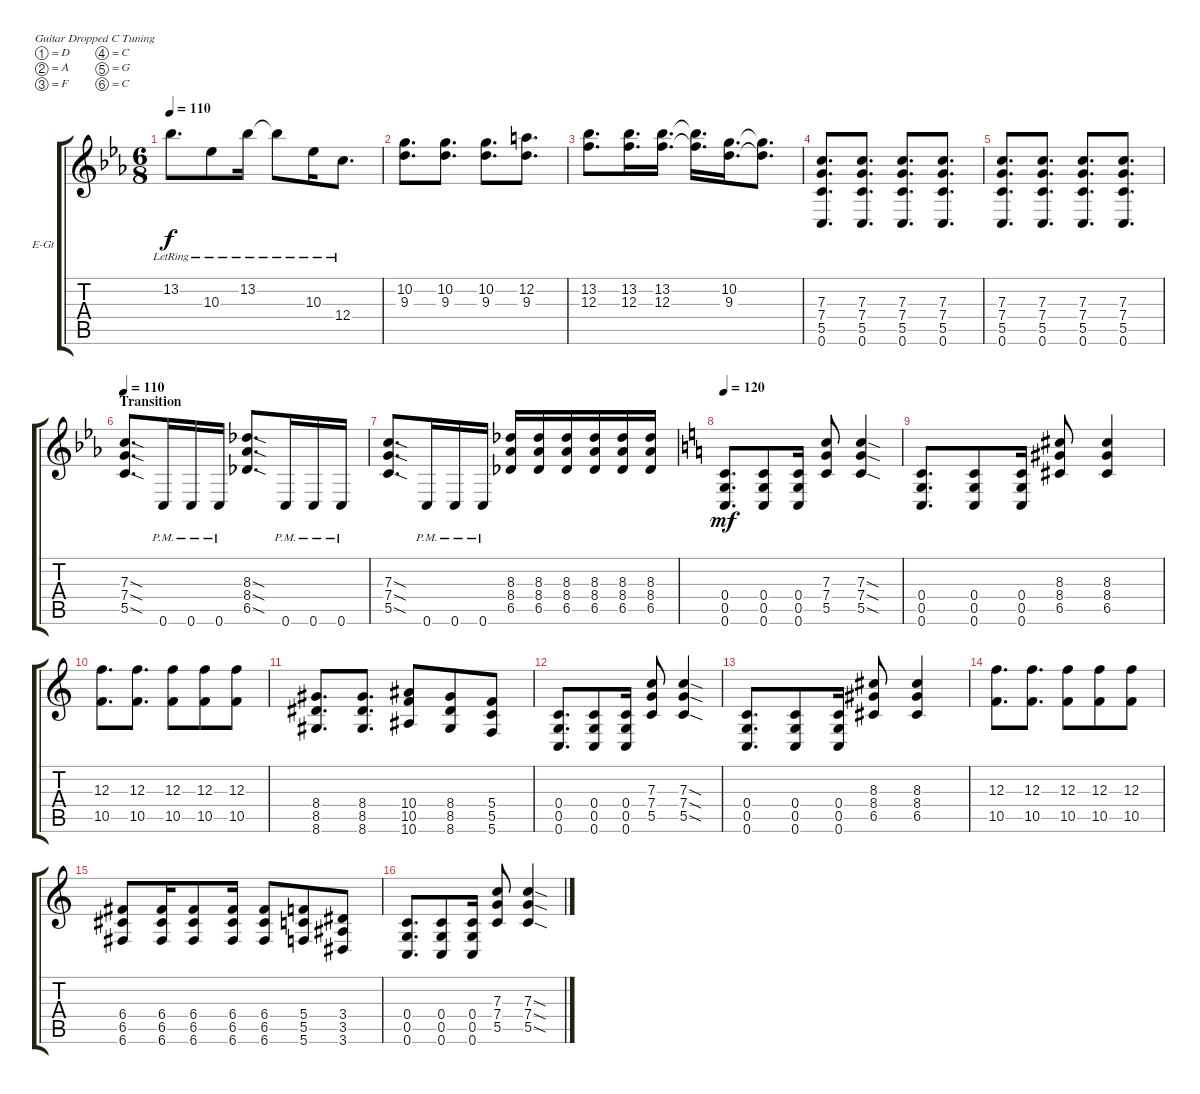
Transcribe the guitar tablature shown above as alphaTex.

\bracketExtendMode groupsimilarinstruments
\firstSystemTrackNameOrientation horizontal
\otherSystemsTrackNameOrientation horizontal
\track ("Electric Guitar 2" "E-Gt") {instrument distortionguitar}
\staff {score tabs}
\tuning (D4 A3 F3 C3 G2 C2)
\ts (6 8)
\tempo 110
\clef g2
\ks cminor
13.2{lr}.8{d dy f} 10.3{lr}.8 13.2{lr}.16 13.2{lr t}.8 10.3{lr}.16 12.4{lr}.8{d} |
(9.3 10.2).8{d} (10.2 9.3).8{d} (9.3 10.2).8{d} (12.2 9.3).8{d} |
(13.2 12.3).8{d} (12.3 13.2).16{d} (12.3 13.2).16{d} (13.2{t} 12.3{t}).16{d} (9.3 10.2).16{d} (10.2{t} 9.3{t}).8{d} |
(5.5 7.4 7.3 0.6).8{d} (7.3 7.4 5.5 0.6).8{d} (7.3 7.4 5.5 0.6).8{d} (7.3 7.4 5.5 0.6).8{d} |
(5.5 7.4 7.3 0.6).8{d} (7.3 7.4 5.5 0.6).8{d} (7.3 7.4 5.5 0.6).8{d} (7.3 7.4 5.5 0.6).8{d} |
\section ("" "Transition")
\tempo 110
(5.5{sod} 7.4{sod} 7.3{sod}).8{d} 0.6{pm}.16 0.6{pm}.16 0.6{pm}.16 (6.5{sod} 8.4{sod} 8.3{sod}).8{d} 0.6{pm}.16 0.6{pm}.16 0.6{pm}.16 |
(5.5{sod} 7.4{sod} 7.3{sod}).8{d} 0.6{pm}.16 0.6{pm}.16 0.6{pm}.16 (6.5 8.3 8.4).16 (6.5 8.4 8.3).16 (6.5 8.4 8.3).16 (6.5 8.4 8.3).16 (6.5 8.4 8.3).16 (6.5 8.4 8.3).16 |
\tempo 120
\ks c
(0.6 0.5 0.4).8{d dy mf} (0.4 0.5 0.6).8 (0.6 0.5 0.4).16 (5.5 7.4 7.3).8 (7.3{sod} 7.4{sod} 5.5{sod}).4 |
(0.6 0.5 0.4).8{d} (0.4 0.5 0.6).8 (0.6 0.5 0.4).16 (6.5 8.4 8.3).8 (8.3 8.4 6.5).4 |
(10.5 12.3).8{d} (12.3 10.5).8{d} (10.5 12.3).8 (10.5 12.3).8 (10.5 12.3).8 |
(8.6 8.5 8.4).8{d} (8.4 8.5 8.6).8{d} (10.6 10.4 10.5).8 (8.6 8.5 8.4).8 (5.5 5.6 5.4).8 |
(0.6 0.5 0.4).8{d} (0.4 0.5 0.6).8 (0.6 0.5 0.4).16 (5.5 7.4 7.3).8 (7.3{sod} 7.4{sod} 5.5{sod}).4 |
(0.6 0.5 0.4).8{d} (0.4 0.5 0.6).8 (0.6 0.5 0.4).16 (6.5 8.4 8.3).8 (8.3 8.4 6.5).4 |
(10.5 12.3).8{d} (12.3 10.5).8{d} (10.5 12.3).8 (10.5 12.3).8 (10.5 12.3).8 |
(6.6 6.5 6.4).8 (6.4 6.5 6.6).16 (6.6 6.5 6.4).8 (6.4 6.5 6.6).16 (6.6 6.5 6.4).8 (5.6 5.5 5.4).8 (3.6 3.5 3.4).8 |
(0.6 0.5 0.4).8{d} (0.4 0.5 0.6).8 (0.6 0.5 0.4).16 (5.5 7.4 7.3).8 (7.3{sod} 7.4{sod} 5.5{sod}).4
